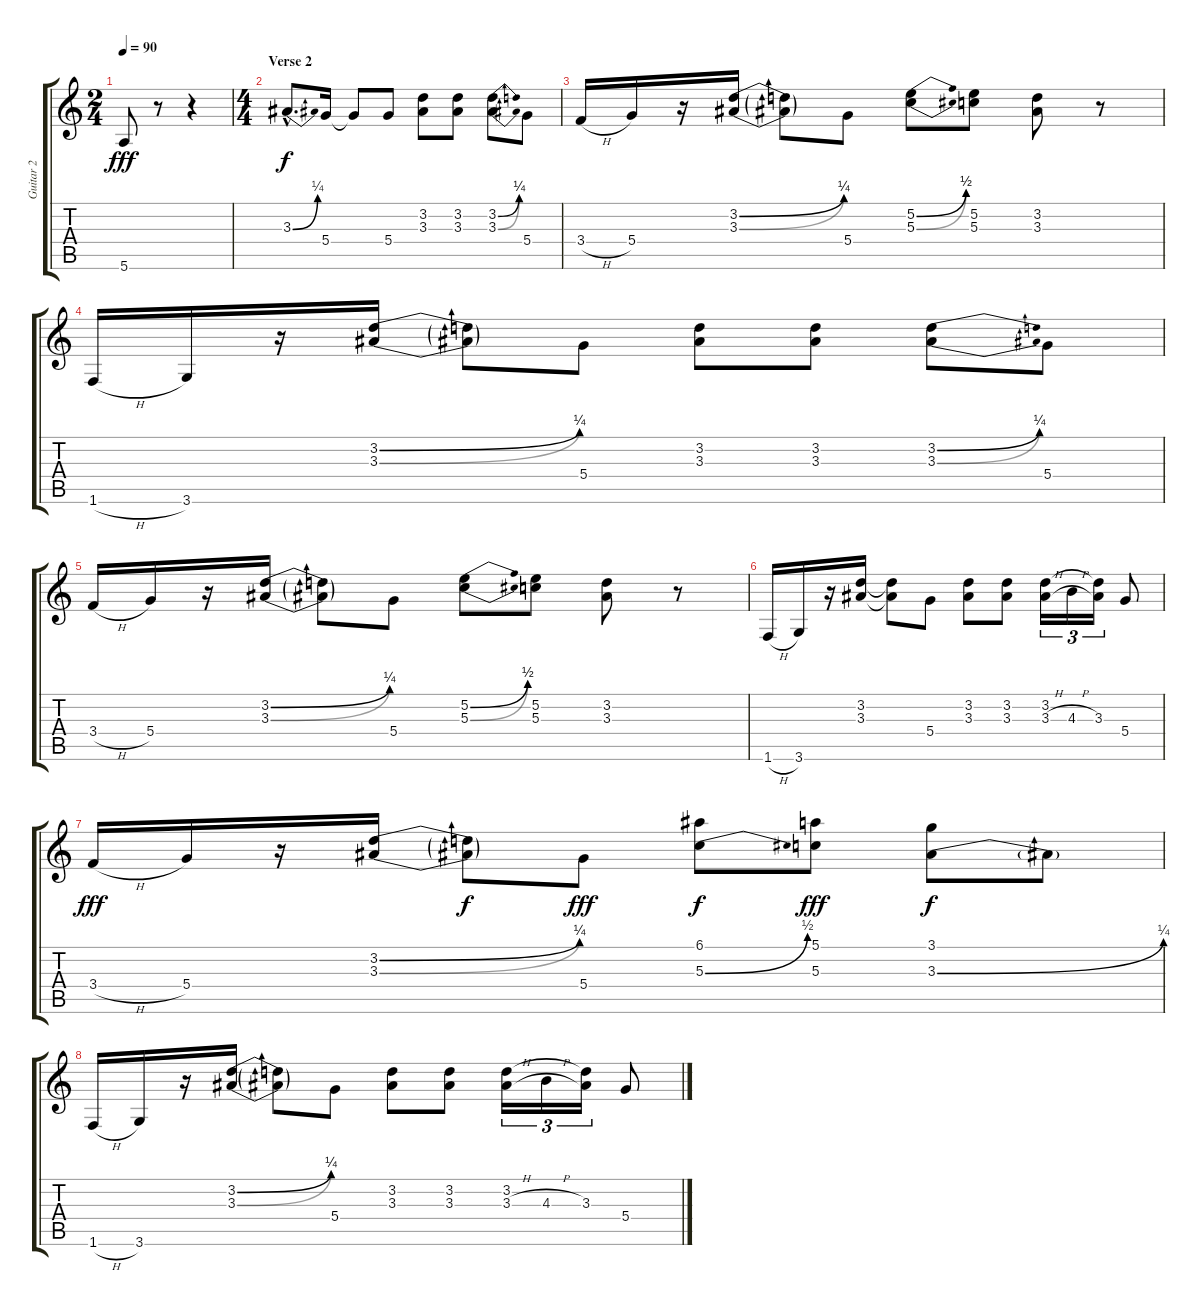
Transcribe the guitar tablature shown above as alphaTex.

\track ("Guitar 2" "Guitar 2") {instrument electricguitarclean}
\staff {score tabs}
\tuning (E4 B3 G3 D3 A2 E2) {hide}
\ts (2 4)
\tempo 90
\clef g2
\ks c
5.6.8{dy fff} r.8 r.4 |
\ts (4 4)
\section ("" "Verse 2")
3.3{be (bend 0 0 60 1) hac}.8{d dy f} 5.4.16 5.4{t}.8 5.4.8 (3.2 3.3).8 (3.2 3.3).8 (3.2{be (bend 0 0 60 1)} 3.3{be (bend 0 0 60 1)}).8 5.4.8 |
3.4{h}.16 5.4.16 r.16 (3.2{be (bend 0 0 60 1)} 3.3{be (bend 0 0 60 1)}).16 (3.2{t} 3.3{t}).8 5.4.8 (5.2{be (bend 0 0 60 2)} 5.3{be (bend 0 0 60 2)}).8 (5.2 5.3).8 (3.2 3.3).8 r.8 |
1.6{h}.16 3.6.16 r.16 (3.2{be (bend 0 0 60 1)} 3.3{be (bend 0 0 60 1)}).16 (3.2{t} 3.3{t}).8 5.4.8 (3.2 3.3).8 (3.2 3.3).8 (3.2{be (bend 0 0 60 1)} 3.3{be (bend 0 0 60 1)}).8 5.4.8 |
3.4{h}.16 5.4.16 r.16 (3.2{be (bend 0 0 60 1)} 3.3{be (bend 0 0 60 1)}).16 (3.2{t} 3.3{t}).8 5.4.8 (5.2{be (bend 0 0 60 2)} 5.3{be (bend 0 0 60 2)}).8 (5.2 5.3).8 (3.2 3.3).8 r.8 |
1.6{h}.16 3.6.16 r.16 (3.2 3.3).16 (3.2{t} 3.3{t}).8 5.4.8 (3.2 3.3).8 (3.2 3.3).8 (3.2 3.3{h}).16{tu (3 2)} 4.3{h}.16{tu (3 2)} (3.2{t} 3.3).16{tu (3 2)} 5.4.8 |
3.4{h}.16{dy fff} 5.4.16 r.16 (3.2{be (bend 0 0 60 1)} 3.3{be (bend 0 0 60 1)}).16 (3.2{t} 3.3{t}).8{dy f} 5.4.8{dy fff} (6.1 5.3{be (bend 0 0 60 2)}).8{dy f} (5.1 5.3).8{dy fff} (3.1 3.3{be (bend 0 0 60 1)}).8{dy f} 3.3{t}.8 |
1.6{h}.16 3.6.16 r.16 (3.2{be (bend 0 0 60 1)} 3.3{be (bend 0 0 60 1)}).16 (3.2{t} 3.3{t}).8 5.4.8 (3.2 3.3).8 (3.2 3.3).8 (3.2 3.3{h}).16{tu (3 2)} 4.3{h}.16{tu (3 2)} (3.2{t} 3.3).16{tu (3 2)} 5.4.8
